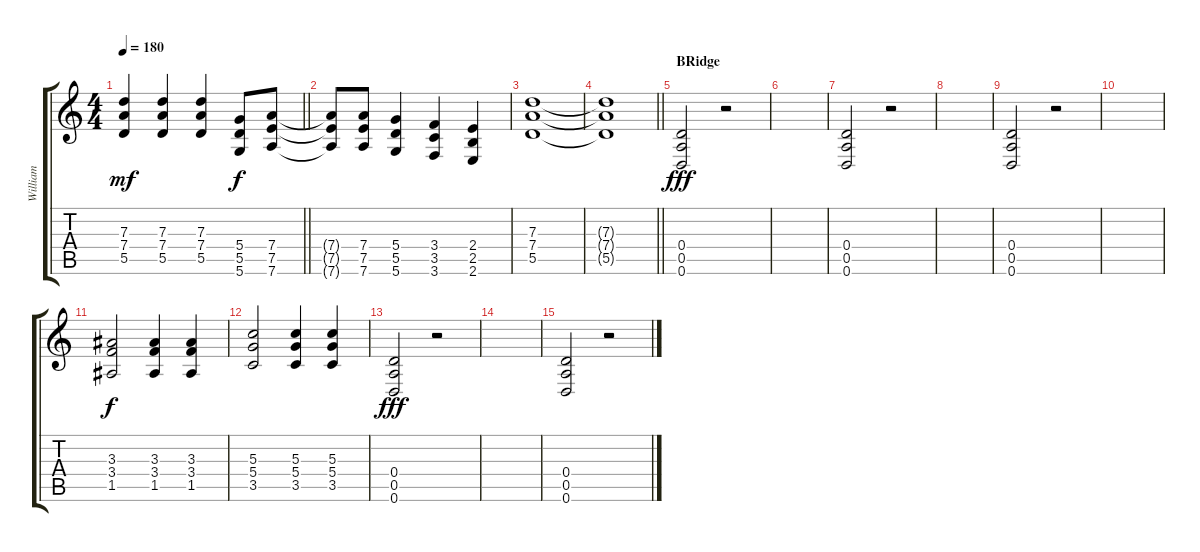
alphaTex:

\track ("William" "William") {instrument distortionguitar}
\staff {score tabs}
\tuning (E4 B3 G3 D3 A2 D2) {hide}
\ts (4 4)
\tempo 180
\clef g2
\barLineRight lightlight
\ks c
(7.3 7.4 5.5).4{dy mf} (7.3 7.4 5.5).4 (7.3 7.4 5.5).4 (5.4 5.5 5.6).8{dy f} (7.4 7.5 7.6).8 |
(7.4{t} 7.5{t} 7.6{t}).8 (7.4 7.5 7.6).8 (5.4 5.5 5.6).4 (3.4 3.5 3.6).4 (2.4 2.5 2.6).4 |
(7.3 7.4 5.5).1 |
\barLineRight lightlight
(7.3{t} 7.4{t} 5.5{t}).1 |
\section ("" "BRidge")
(0.4 0.5 0.6).2{dy fff} r.2 |
|
(0.4 0.5 0.6).2 r.2 |
|
(0.4 0.5 0.6).2 r.2 |
|
(3.3 3.4 1.5).2{dy f} (3.3 3.4 1.5).4 (3.3 3.4 1.5).4 |
(5.3 5.4 3.5).2 (5.3 5.4 3.5).4 (5.3 5.4 3.5).4 |
(0.4 0.5 0.6).2{dy fff} r.2 |
|
(0.4 0.5 0.6).2 r.2
